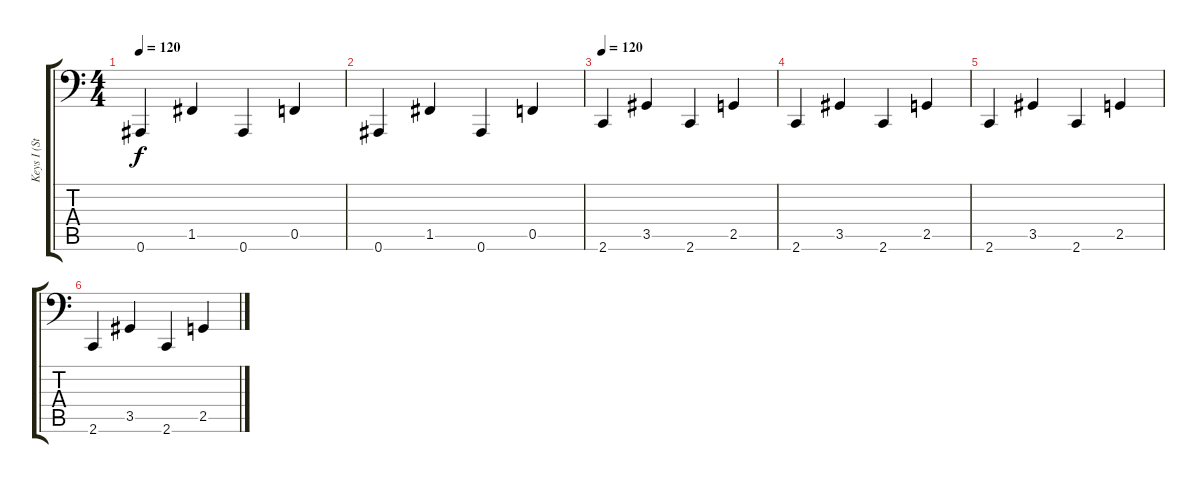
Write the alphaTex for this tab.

\track ("Keys I (Strings)" "Keys I (St") {instrument synthstrings1}
\staff {score tabs}
\tuning (C4 G3 Eb3 Bb2 F2 Bb1) {hide}
\ts (4 4)
\tempo 120
\clef f4
\ks c
0.6.4{dy f} 1.5.4 0.6.4 0.5.4 |
0.6.4 1.5.4 0.6.4 0.5.4 |
\tempo 120
2.6.4 3.5.4 2.6.4 2.5.4 |
2.6.4 3.5.4 2.6.4 2.5.4 |
2.6.4 3.5.4 2.6.4 2.5.4 |
2.6.4 3.5.4 2.6.4 2.5.4
